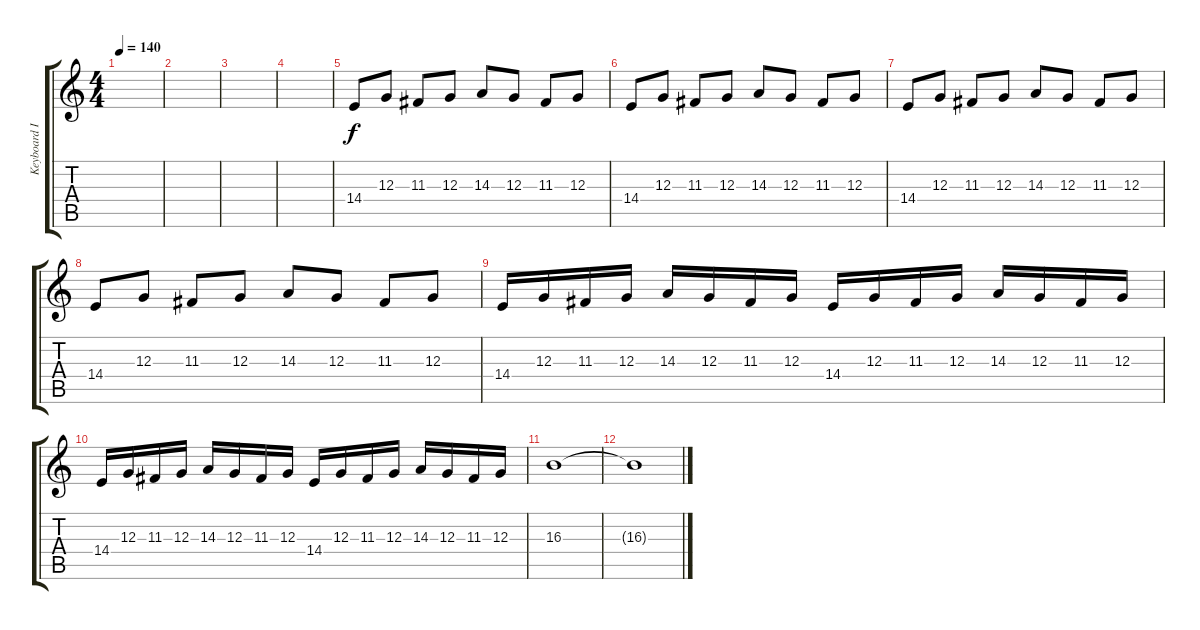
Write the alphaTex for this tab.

\track ("Keyboard II" "Keyboard I") {instrument orchestrahit}
\staff {score tabs}
\tuning (E4 B3 G3 D3 A2 E2) {hide}
\ts (4 4)
\tempo 140
\clef g2
\ks c
|
|
|
|
14.4.8{instrument orchestralharp} 12.3.8 11.3.8 12.3.8 14.3.8 12.3.8 11.3.8 12.3.8 |
14.4.8 12.3.8 11.3.8 12.3.8 14.3.8 12.3.8 11.3.8 12.3.8 |
14.4.8 12.3.8 11.3.8 12.3.8 14.3.8 12.3.8 11.3.8 12.3.8 |
14.4.8 12.3.8 11.3.8 12.3.8 14.3.8 12.3.8 11.3.8 12.3.8 |
14.4.16 12.3.16 11.3.16 12.3.16 14.3.16 12.3.16 11.3.16 12.3.16 14.4.16 12.3.16 11.3.16 12.3.16 14.3.16 12.3.16 11.3.16 12.3.16 |
14.4.16 12.3.16 11.3.16 12.3.16 14.3.16 12.3.16 11.3.16 12.3.16 14.4.16 12.3.16 11.3.16 12.3.16 14.3.16 12.3.16 11.3.16 12.3.16 |
16.3.1 |
16.3{t}.1
